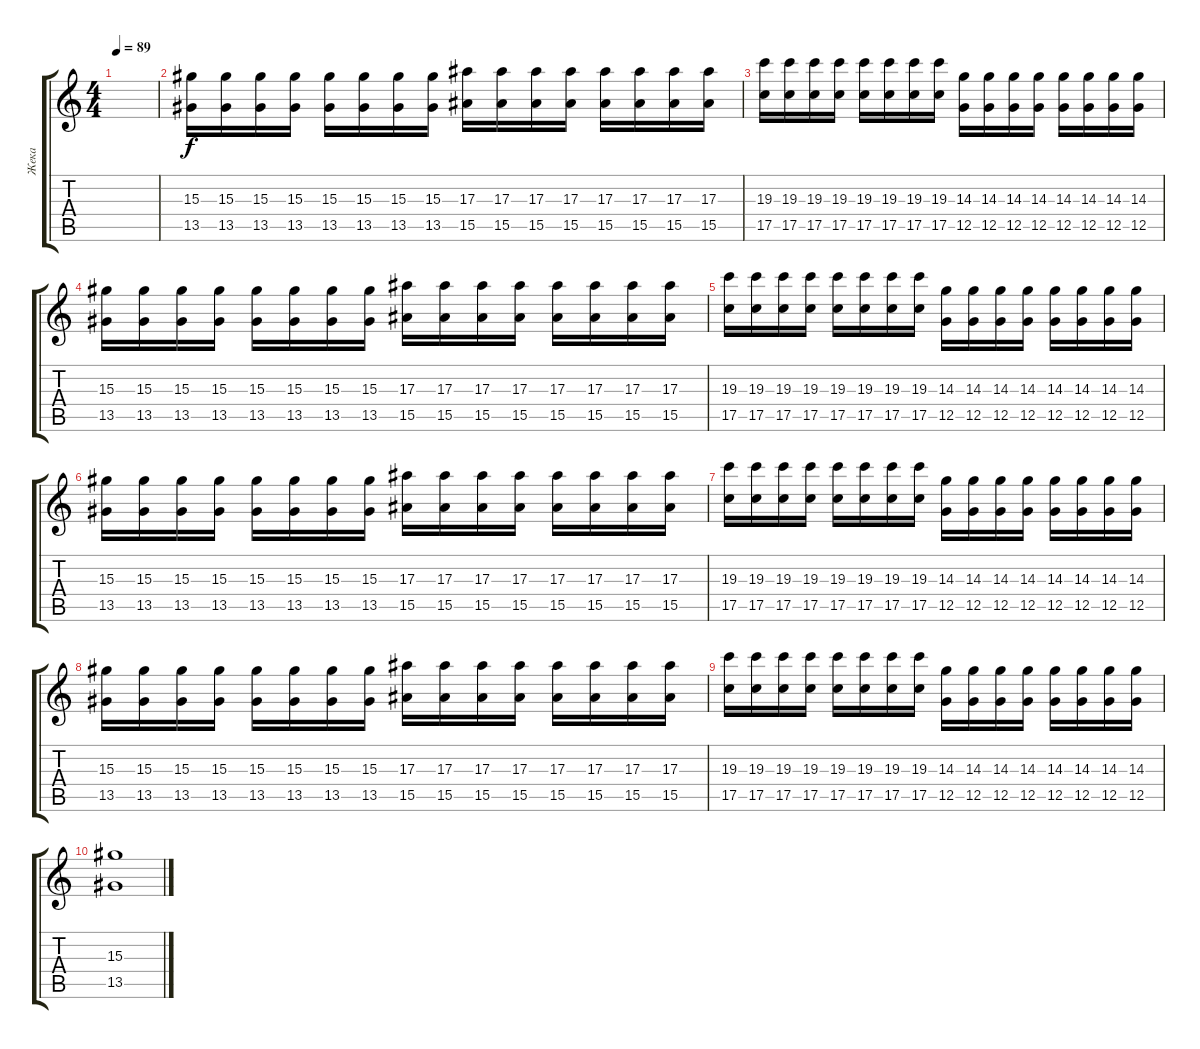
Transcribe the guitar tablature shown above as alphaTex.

\track ("Жека" "Жека") {instrument overdrivenguitar}
\staff {score tabs}
\tuning (D4 A3 F3 C3 G2 C2) {hide}
\ts (4 4)
\tempo 89
\clef g2
\ks c
|
(15.3 13.5).16 (15.3 13.5).16 (15.3 13.5).16 (15.3 13.5).16 (15.3 13.5).16 (15.3 13.5).16 (15.3 13.5).16 (15.3 13.5).16 (17.3 15.5).16 (17.3 15.5).16 (17.3 15.5).16 (17.3 15.5).16 (17.3 15.5).16 (17.3 15.5).16 (17.3 15.5).16 (17.3 15.5).16 |
(19.3 17.5).16 (19.3 17.5).16 (19.3 17.5).16 (19.3 17.5).16 (19.3 17.5).16 (19.3 17.5).16 (19.3 17.5).16 (19.3 17.5).16 (14.3 12.5).16 (14.3 12.5).16 (14.3 12.5).16 (14.3 12.5).16 (14.3 12.5).16 (14.3 12.5).16 (14.3 12.5).16 (14.3 12.5).16 |
(15.3 13.5).16 (15.3 13.5).16 (15.3 13.5).16 (15.3 13.5).16 (15.3 13.5).16 (15.3 13.5).16 (15.3 13.5).16 (15.3 13.5).16 (17.3 15.5).16 (17.3 15.5).16 (17.3 15.5).16 (17.3 15.5).16 (17.3 15.5).16 (17.3 15.5).16 (17.3 15.5).16 (17.3 15.5).16 |
(19.3 17.5).16 (19.3 17.5).16 (19.3 17.5).16 (19.3 17.5).16 (19.3 17.5).16 (19.3 17.5).16 (19.3 17.5).16 (19.3 17.5).16 (14.3 12.5).16 (14.3 12.5).16 (14.3 12.5).16 (14.3 12.5).16 (14.3 12.5).16 (14.3 12.5).16 (14.3 12.5).16 (14.3 12.5).16 |
(15.3 13.5).16 (15.3 13.5).16 (15.3 13.5).16 (15.3 13.5).16 (15.3 13.5).16 (15.3 13.5).16 (15.3 13.5).16 (15.3 13.5).16 (17.3 15.5).16 (17.3 15.5).16 (17.3 15.5).16 (17.3 15.5).16 (17.3 15.5).16 (17.3 15.5).16 (17.3 15.5).16 (17.3 15.5).16 |
(19.3 17.5).16 (19.3 17.5).16 (19.3 17.5).16 (19.3 17.5).16 (19.3 17.5).16 (19.3 17.5).16 (19.3 17.5).16 (19.3 17.5).16 (14.3 12.5).16 (14.3 12.5).16 (14.3 12.5).16 (14.3 12.5).16 (14.3 12.5).16 (14.3 12.5).16 (14.3 12.5).16 (14.3 12.5).16 |
(15.3 13.5).16 (15.3 13.5).16 (15.3 13.5).16 (15.3 13.5).16 (15.3 13.5).16 (15.3 13.5).16 (15.3 13.5).16 (15.3 13.5).16 (17.3 15.5).16 (17.3 15.5).16 (17.3 15.5).16 (17.3 15.5).16 (17.3 15.5).16 (17.3 15.5).16 (17.3 15.5).16 (17.3 15.5).16 |
(19.3 17.5).16 (19.3 17.5).16 (19.3 17.5).16 (19.3 17.5).16 (19.3 17.5).16 (19.3 17.5).16 (19.3 17.5).16 (19.3 17.5).16 (14.3 12.5).16 (14.3 12.5).16 (14.3 12.5).16 (14.3 12.5).16 (14.3 12.5).16 (14.3 12.5).16 (14.3 12.5).16 (14.3 12.5).16 |
(15.3 13.5).1
